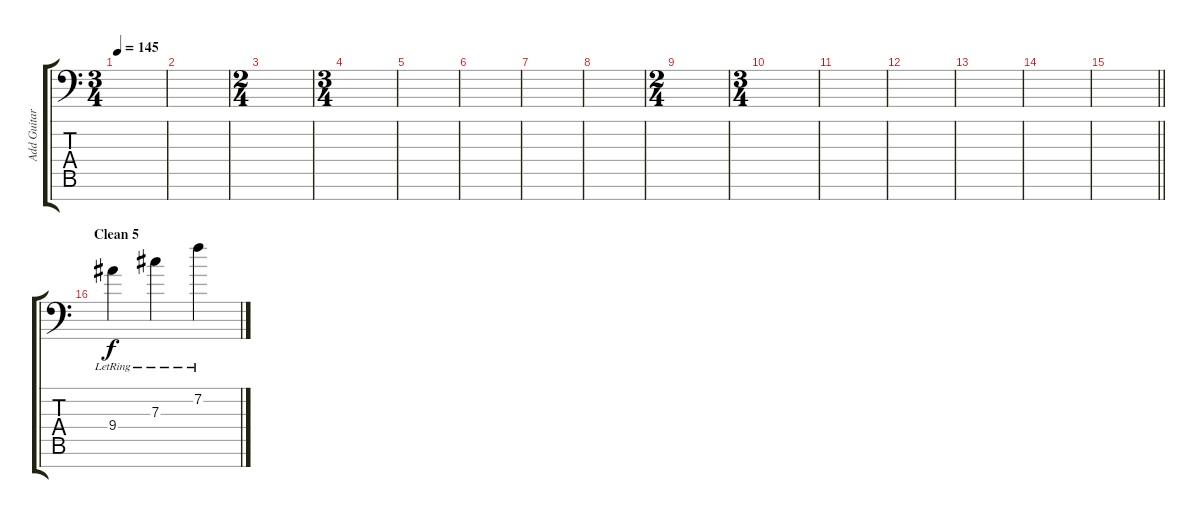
\track ("Add Guitare" "Add Guitar") {instrument distortionguitar}
\staff {score tabs}
\tuning (Eb4 Bb3 Gb3 Db3 Ab2 Eb2 Bb1) {hide}
\ts (3 4)
\tempo 145
\clef f4
\ks c
|
|
\ts (2 4)
|
\ts (3 4)
|
|
|
|
|
\ts (2 4)
|
\ts (3 4)
|
|
|
|
|
\barLineRight lightlight
|
\section ("" "Clean 5")
9.4{lr}.4 7.3{lr}.4 7.2{lr}.4
